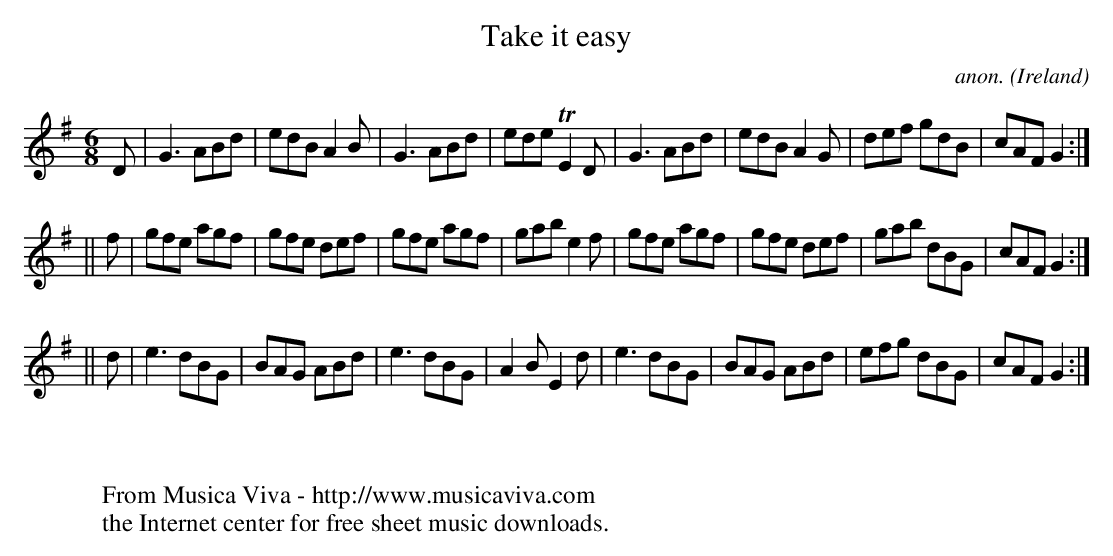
X:1
T:Take it easy
C:anon.
O:Ireland
m:Tn2 = (3n/o/n/ m/n/
M:6/8
L:1/8
K:G
D|G3 ABd|edB A2B|G3 ABd|ede TE2D|G3 ABd|edB A2G|def gdB|cAF G2:|
||f|gfe agf|gfe def|gfe agf|gab e2f|gfe agf|gfe def|gab dBG|cAF G2:|
||d|e3 dBG|BAG ABd|e3 dBG|A2B E2d|e3 dBG|BAG ABd|efg dBG|cAF G2:|
W:
W:
W: From Musica Viva - http://www.musicaviva.com
W: the Internet center for free sheet music downloads.
